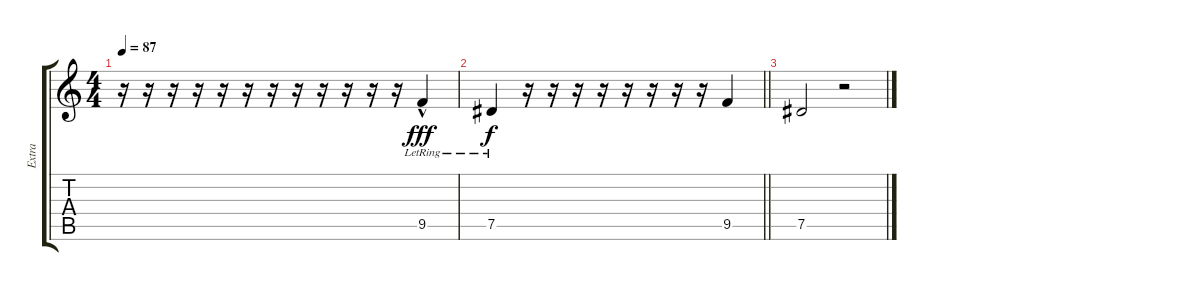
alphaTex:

\track ("Extra" "Extra") {instrument overdrivenguitar}
\staff {score tabs}
\tuning (Eb4 Bb3 Gb3 Db3 Ab2 Db2) {hide}
\ts (4 4)
\tempo 87
\clef g2
\ks c
r.16{dy f} r.16 r.16 r.16 r.16 r.16 r.16 r.16 r.16 r.16 r.16 r.16 9.5{hac lr}.4{dy fff} |
\barLineRight lightlight
7.5{lr}.4{dy f} r.16 r.16 r.16 r.16 r.16 r.16 r.16 r.16 9.5.4 |
7.5.2 r.2
